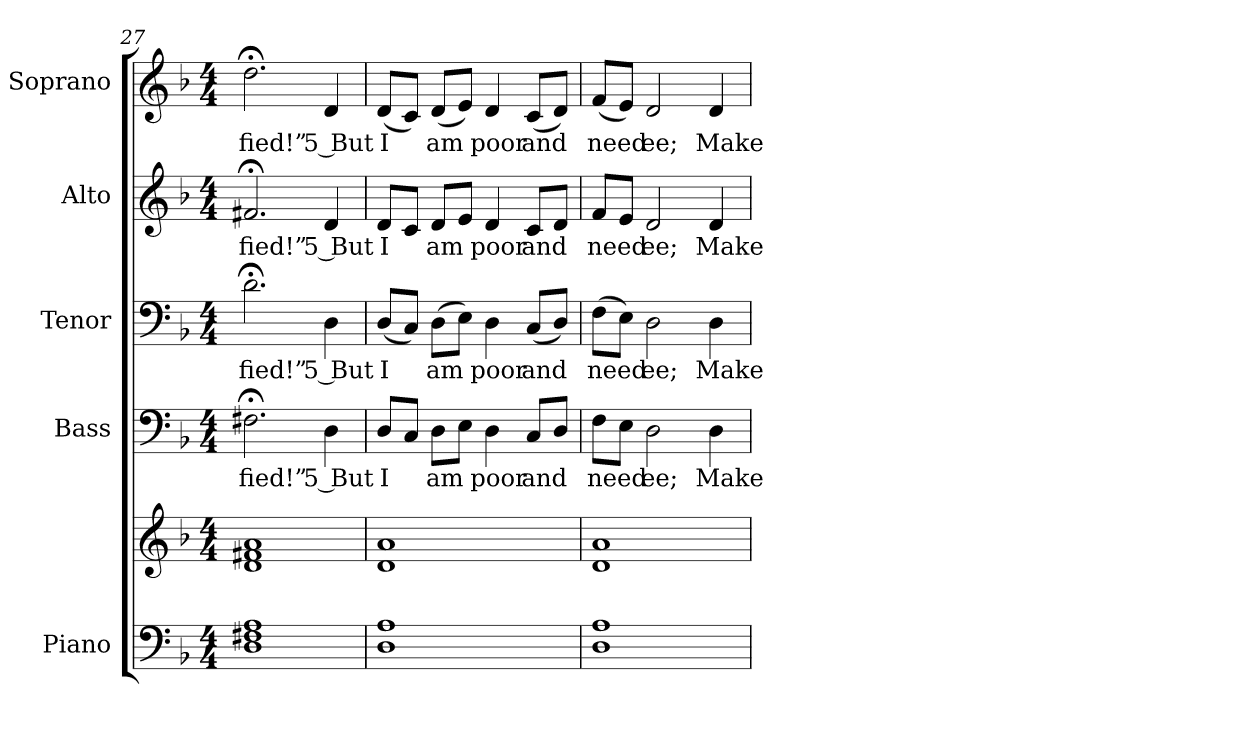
**kern	**kern	**kern	**text	**kern	**text	**kern	**text	**kern	**text
*part5	*part5	*part4	*part4	*part3	*part3	*part2	*part2	*part1	*part1
*staff6	*staff5	*staff4	*staff4	*staff3	*staff3	*staff2	*staff2	*staff1	*staff1
*I"Piano	*	*I"Bass	*	*I"Tenor	*	*I"Alto	*	*I"Soprano	*
*I'Pno.	*	*I'B.	*	*I'T.	*	*I'A.	*	*I'S.	*
!!LO:PB:g=z
*clefF4	*clefG2	*clefF4	*	*clefF4	*	*clefG2	*	*clefG2	*
*k[b-]	*k[b-]	*k[b-]	*	*k[b-]	*	*k[b-]	*	*k[b-]	*
*F:	*F:	*F:	*	*F:	*	*F:	*	*F:	*
*M4/4	*M4/4	*M4/4	*	*M4/4	*	*M4/4	*	*M4/4	*
=27	=27	=27	=27	=27	=27	=27	=27	=27	=27
!	!	!	!LO:LY:b:color=#000000	!	!	!	!	!	!
!	!	!	!	!	!LO:LY:b:color=#000000	!	!	!	!
!	!	!	!	!	!	!	!LO:LY:b:color=#000000	!	!
!	!	!	!	!	!	!	!	!	!LO:LY:b:color=#000000
1Di 1F#Xi 1Ai	1di 1f#Xi 1ai	2.F#X;i\	-fied!”	2.d;i\	-fied!”	2.f#X;i/	-fied!”	2.dd;i\	-fied!”
!	!	!	!LO:LY:b:color=#000000	!	!	!	!	!	!
!	!	!	!	!	!LO:LY:b:color=#000000	!	!	!	!
!	!	!	!	!	!	!	!LO:LY:b:color=#000000	!	!
!	!	!	!	!	!	!	!	!	!LO:LY:b:color=#000000
.	.	4Di\	5 But	4Di\	5 But	4di/	5 But	4di/	5 But
=28	=28	=28	=28	=28	=28	=28	=28	=28	=28
!	!	!	!LO:LY:b:color=#000000	!	!	!	!	!	!
!	!	!	!	!	!LO:LY:b:color=#000000	!	!	!	!
!	!	!	!	!	!	!	!LO:LY:b:color=#000000	!	!
!	!	!	!	!	!	!	!	!	!LO:LY:b:color=#000000
1Di 1Ai	1di 1ai	8Di/L	I	(8Di/L	I	8di/L	I	(8di/L	I
.	.	8Ci/J	.	8Ci/J)	.	8ci/J	.	8ci/J)	.
!	!	!	!LO:LY:b:color=#000000	!	!	!	!	!	!
!	!	!	!	!	!LO:LY:b:color=#000000	!	!	!	!
!	!	!	!	!	!	!	!LO:LY:b:color=#000000	!	!
!	!	!	!	!	!	!	!	!	!LO:LY:b:color=#000000
.	.	8Di\L	am	(8Di\L	am	8di/L	am	(8di/L	am
.	.	8Ei\J	.	8Ei\J)	.	8ei/J	.	8ei/J)	.
!	!	!	!LO:LY:b:color=#000000	!	!	!	!	!	!
!	!	!	!	!	!LO:LY:b:color=#000000	!	!	!	!
!	!	!	!	!	!	!	!LO:LY:b:color=#000000	!	!
!	!	!	!	!	!	!	!	!	!LO:LY:b:color=#000000
.	.	4Di\	poor	4Di\	poor	4di/	poor	4di/	poor
!	!	!	!LO:LY:b:color=#000000	!	!	!	!	!	!
!	!	!	!	!	!LO:LY:b:color=#000000	!	!	!	!
!	!	!	!	!	!	!	!LO:LY:b:color=#000000	!	!
!	!	!	!	!	!	!	!	!	!LO:LY:b:color=#000000
.	.	8Ci/L	and	(8Ci/L	and	8ci/L	and	(8ci/L	and
.	.	8Di/J	.	8Di/J)	.	8di/J	.	8di/J)	.
!!LO:PB:g=z
=29	=29	=29	=29	=29	=29	=29	=29	=29	=29
!	!	!	!LO:LY:b:color=#000000	!	!	!	!	!	!
!	!	!	!	!	!LO:LY:b:color=#000000	!	!	!	!
!	!	!	!	!	!	!	!LO:LY:b:color=#000000	!	!
!	!	!	!	!	!	!	!	!	!LO:LY:b:color=#000000
1Di 1Ai	1di 1ai	8Fi\L	need	(8Fi\L	need	8fi/L	need	(8fi/L	need
.	.	8Ei\J	.	8Ei\J)	.	8ei/J	.	8ei/J)	.
!	!	!	!LO:LY:b:color=#000000	!	!	!	!	!	!
!	!	!	!	!	!LO:LY:b:color=#000000	!	!	!	!
!	!	!	!	!	!	!	!LO:LY:b:color=#000000	!	!
!	!	!	!	!	!	!	!	!	!LO:LY:b:color=#000000
.	.	2Di\	ee;	2Di\	ee;	2di/	ee;	2di/	ee;
!	!	!	!LO:LY:b:color=#000000	!	!	!	!	!	!
!	!	!	!	!	!LO:LY:b:color=#000000	!	!	!	!
!	!	!	!	!	!	!	!LO:LY:b:color=#000000	!	!
!	!	!	!	!	!	!	!	!	!LO:LY:b:color=#000000
.	.	4Di\	Make	4Di\	Make	4di/	Make	4di/	Make
=	=	=	=	=	=	=	=	=	=
*-	*-	*-	*-	*-	*-	*-	*-	*-	*-
